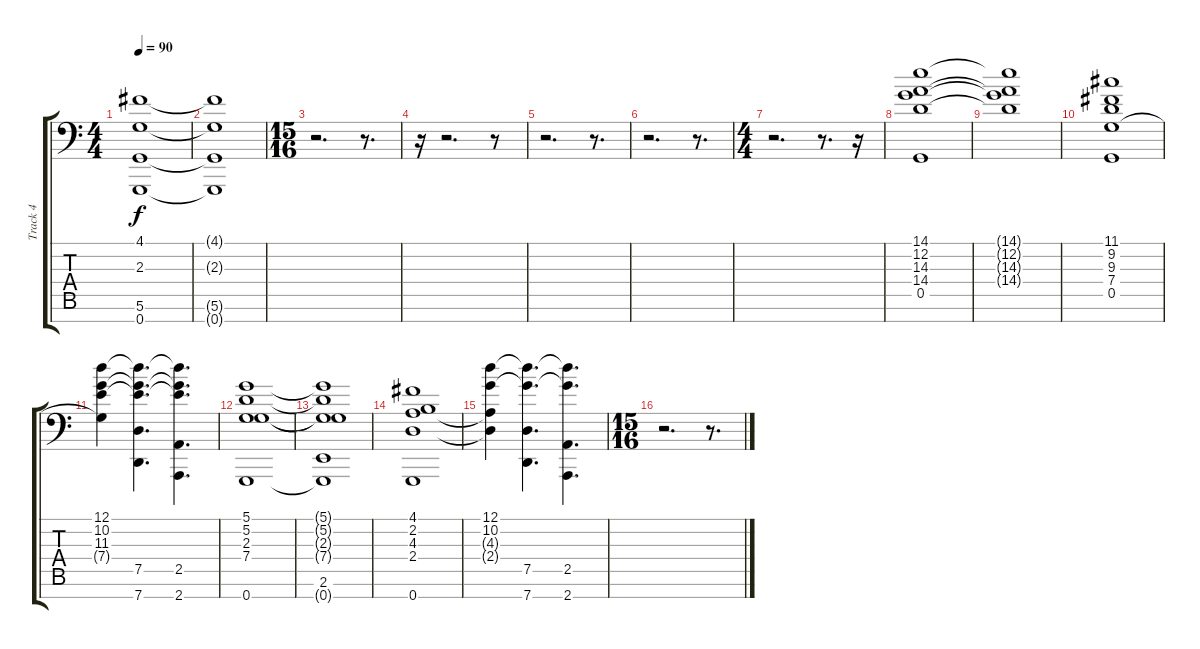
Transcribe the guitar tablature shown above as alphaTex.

\track ("Track 4" "Track 4") {instrument fx6goblins}
\staff {score tabs}
\tuning (D4 A3 F3 C3 G2 D2 G1) {hide}
\ts (4 4)
\tempo 90
\clef f4
\ks c
(4.1 2.3 5.6 0.7).1{dy f} |
(4.1{t} 2.3{t} 5.6{t} 0.7{t}).1 |
\ts (15 16)
r.2{d} r.8{d} |
r.16 r.2{d} r.8 |
r.2{d} r.8{d} |
r.2{d} r.8{d} |
\ts (4 4)
r.2{d} r.8{d} r.16 |
(14.1 12.2 14.3 14.4 0.5).1 |
(14.1{t} 12.2{t} 14.3{t} 14.4{t}).1 |
(11.1 9.2 9.3 7.4 0.5).1 |
(12.1 10.2 11.3 7.4{t}).4 (12.1{t} 10.2{t} 11.3{t} 7.5 7.7).4{d} (12.1{t} 10.2{t} 11.3{t} 2.5 2.7).4{d} |
(5.1 5.2 2.3 7.4 0.7).1 |
(5.1{t} 5.2{t} 2.3{t} 7.4{t} 2.6 0.7{t}).1 |
(4.1 2.2 4.3 2.4 0.7).1 |
(12.1 10.2 4.3{t} 2.4{t}).4 (12.1{t} 10.2{t} 7.5 7.7).4{d} (12.1{t} 10.2{t} 2.5 2.7).4{d} |
\ts (15 16)
r.2{d} r.8{d}
